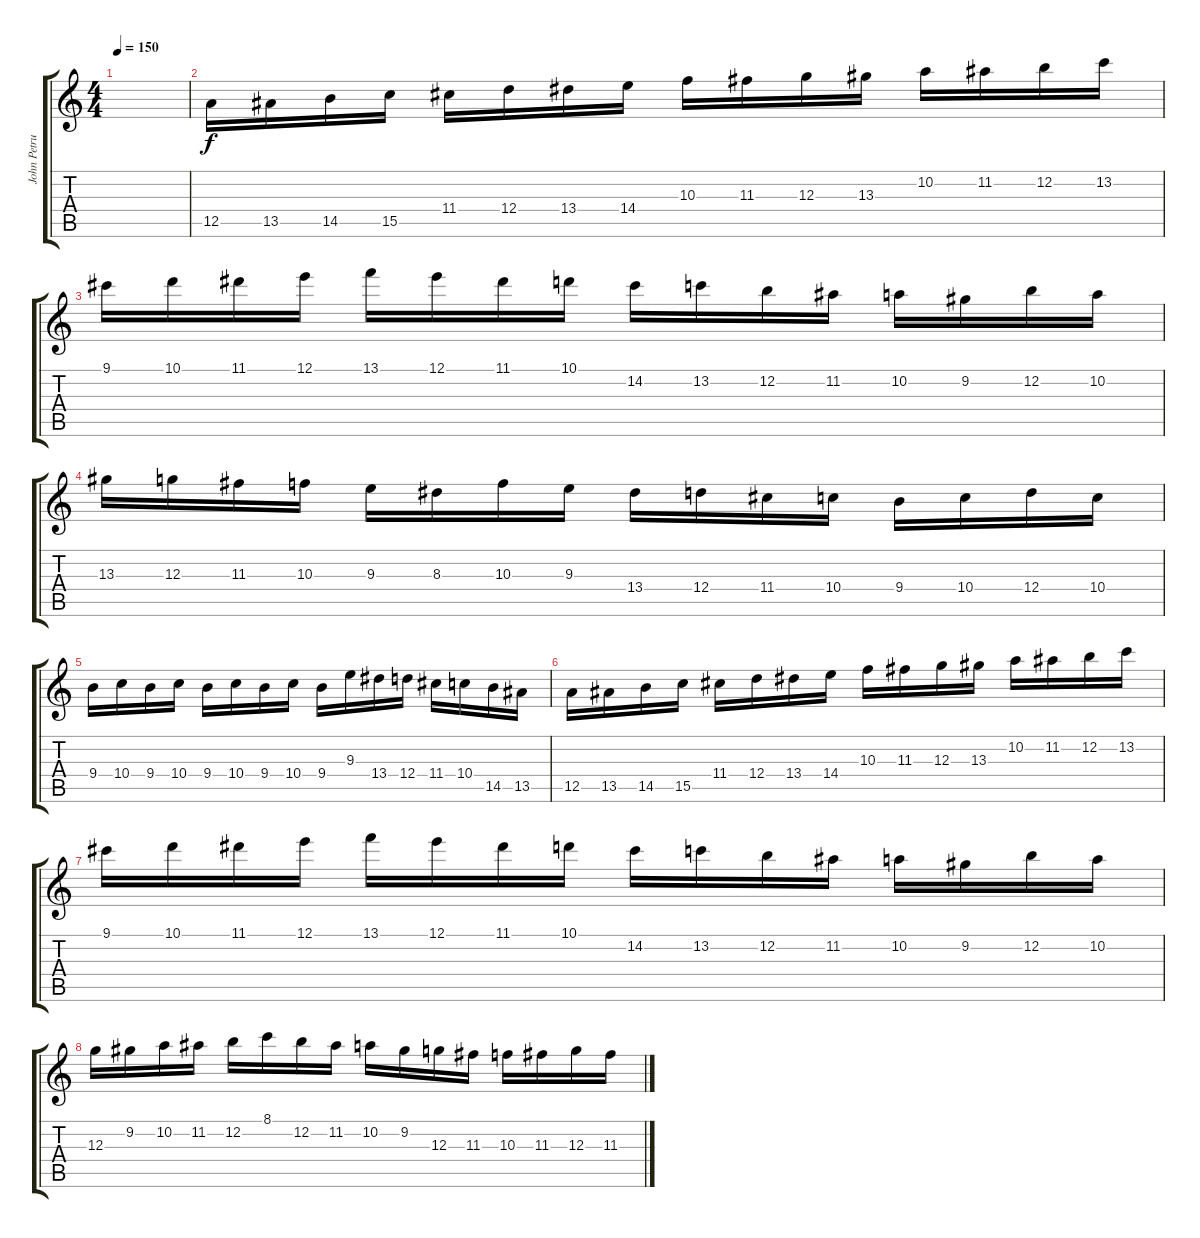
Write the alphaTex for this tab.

\track ("John Petrucci!!!" "John Petru") {instrument distortionguitar}
\staff {score tabs}
\tuning (E4 B3 G3 D3 A2 E2) {hide}
\ts (4 4)
\tempo 150
\clef g2
\ks c
|
12.5.16 13.5.16 14.5.16 15.5.16 11.4.16 12.4.16 13.4.16 14.4.16 10.3.16 11.3.16 12.3.16 13.3.16 10.2.16 11.2.16 12.2.16 13.2.16 |
9.1.16 10.1.16 11.1.16 12.1.16 13.1.16 12.1.16 11.1.16 10.1.16 14.2.16 13.2.16 12.2.16 11.2.16 10.2.16 9.2.16 12.2.16 10.2.16 |
13.3.16 12.3.16 11.3.16 10.3.16 9.3.16 8.3.16 10.3.16 9.3.16 13.4.16 12.4.16 11.4.16 10.4.16 9.4.16 10.4.16 12.4.16 10.4.16 |
9.4.16 10.4.16 9.4.16 10.4.16 9.4.16 10.4.16 9.4.16 10.4.16 9.4.16 9.3.16 13.4.16 12.4.16 11.4.16 10.4.16 14.5.16 13.5.16 |
12.5.16 13.5.16 14.5.16 15.5.16 11.4.16 12.4.16 13.4.16 14.4.16 10.3.16 11.3.16 12.3.16 13.3.16 10.2.16 11.2.16 12.2.16 13.2.16 |
9.1.16 10.1.16 11.1.16 12.1.16 13.1.16 12.1.16 11.1.16 10.1.16 14.2.16 13.2.16 12.2.16 11.2.16 10.2.16 9.2.16 12.2.16 10.2.16 |
12.3.16 9.2.16 10.2.16 11.2.16 12.2.16 8.1.16 12.2.16 11.2.16 10.2.16 9.2.16 12.3.16 11.3.16 10.3.16 11.3.16 12.3.16 11.3.16
